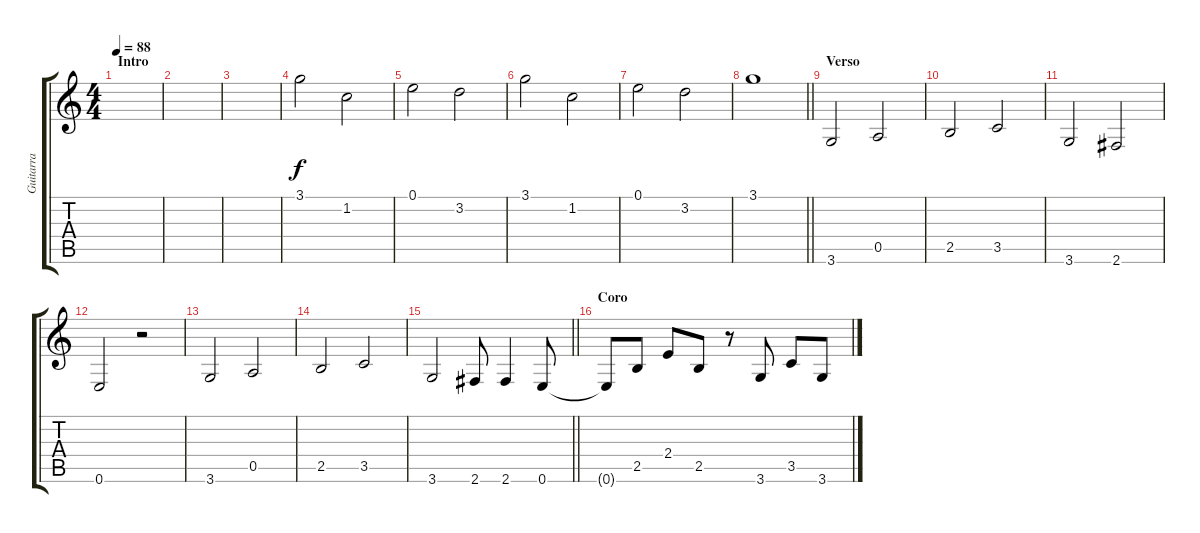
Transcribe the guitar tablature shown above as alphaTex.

\track ("Guitarra" "Guitarra") {instrument acousticguitarnylon}
\staff {score tabs}
\tuning (E4 B3 G3 D3 A2 E2) {hide}
\ts (4 4)
\section ("" "Intro")
\tempo 88
\clef g2
\ks c
|
|
|
3.1.2 1.2.2 |
0.1.2 3.2.2 |
3.1.2 1.2.2 |
0.1.2 3.2.2 |
\barLineRight lightlight
3.1.1 |
\section ("" "Verso")
3.6.2 0.5.2 |
2.5.2 3.5.2 |
3.6.2 2.6.2 |
0.6.2 r.2 |
3.6.2 0.5.2 |
2.5.2 3.5.2 |
\barLineRight lightlight
3.6.2 2.6.8 2.6.4 0.6.8 |
\section ("" "Coro")
0.6{t}.8{volume 16} 2.5.8 2.4.8 2.5.8 r.8 3.6.8 3.5.8 3.6.8
